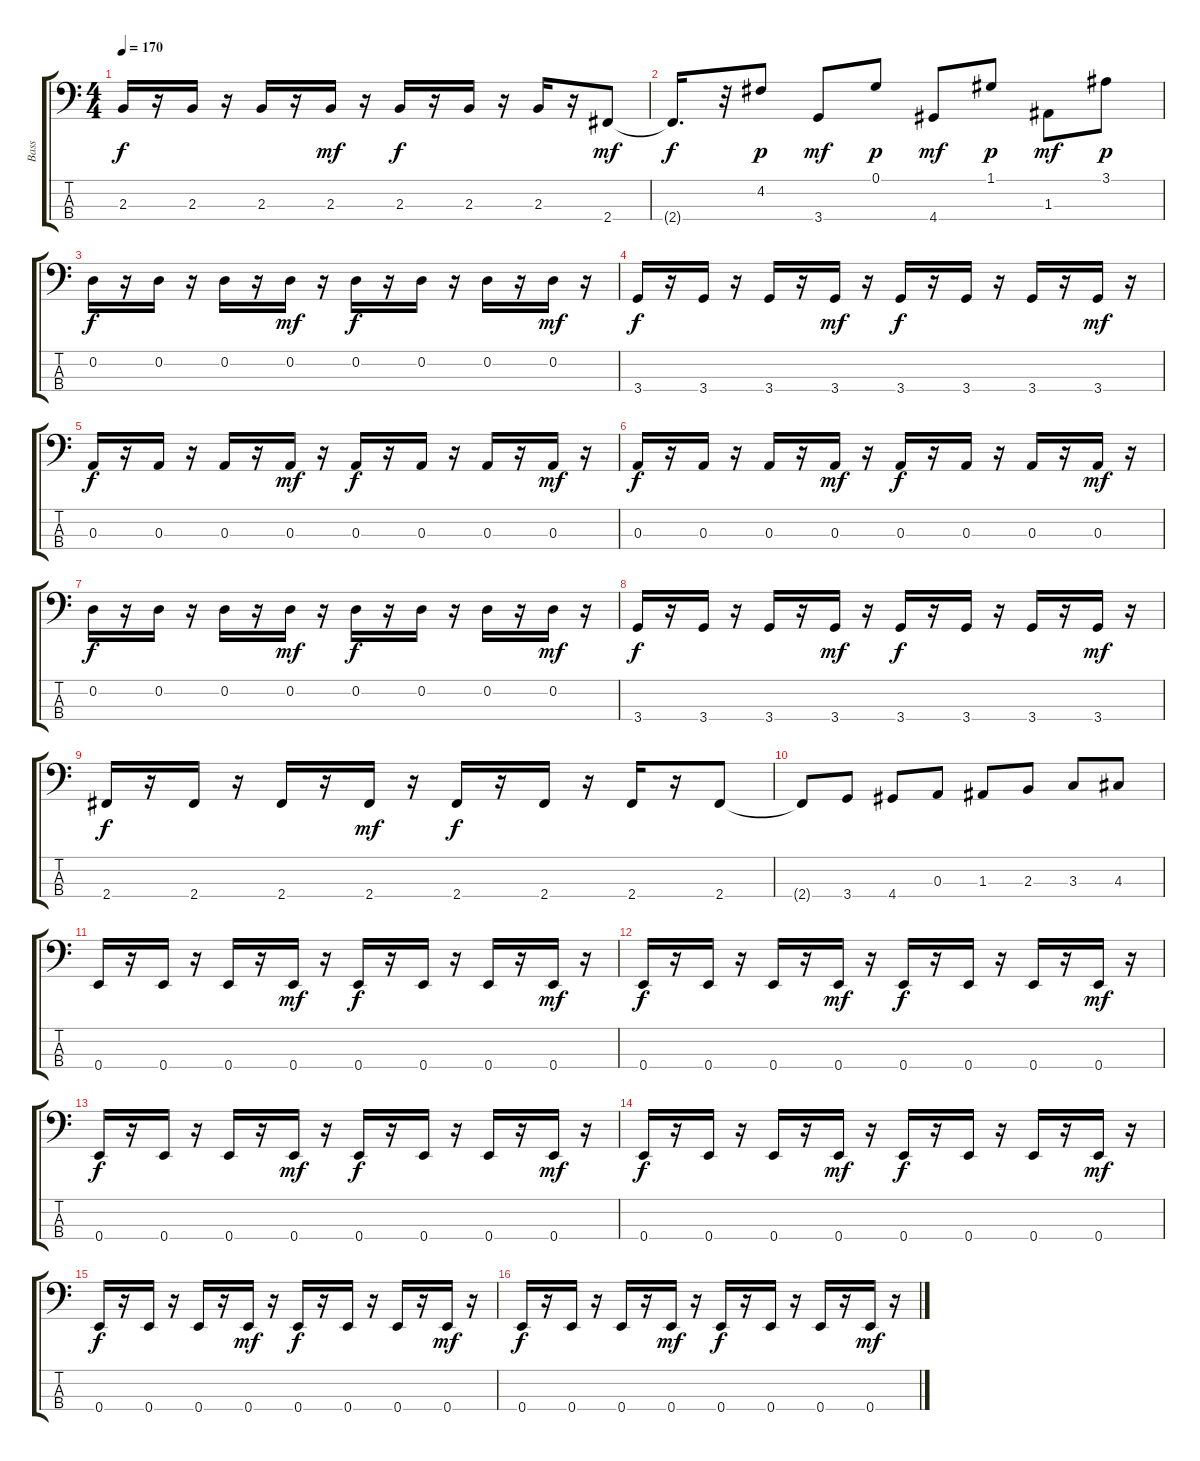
\track ("Bass" "Bass") {instrument electricbassfinger}
\staff {score tabs}
\tuning (G2 D2 A1 E1) {hide}
\ts (4 4)
\tempo 170
\clef f4
\ks c
2.3.16{dy f} r.16 2.3.16 r.16 2.3.16 r.16 2.3.16{dy mf} r.16 2.3.16{dy f} r.16 2.3.16 r.16 2.3.16 r.16 2.4.8{dy mf} |
2.4{t}.16{d dy f} r.32 4.2.8{dy p} 3.4.8{dy mf} 0.1.8{dy p} 4.4.8{dy mf} 1.1.8{dy p} 1.3.8{dy mf} 3.1.8{dy p} |
0.2.16{dy f} r.16 0.2.16 r.16 0.2.16 r.16 0.2.16{dy mf} r.16 0.2.16{dy f} r.16 0.2.16 r.16 0.2.16 r.16 0.2.16{dy mf} r.16 |
3.4.16{dy f} r.16 3.4.16 r.16 3.4.16 r.16 3.4.16{dy mf} r.16 3.4.16{dy f} r.16 3.4.16 r.16 3.4.16 r.16 3.4.16{dy mf} r.16 |
0.3.16{dy f} r.16 0.3.16 r.16 0.3.16 r.16 0.3.16{dy mf} r.16 0.3.16{dy f} r.16 0.3.16 r.16 0.3.16 r.16 0.3.16{dy mf} r.16 |
0.3.16{dy f} r.16 0.3.16 r.16 0.3.16 r.16 0.3.16{dy mf} r.16 0.3.16{dy f} r.16 0.3.16 r.16 0.3.16 r.16 0.3.16{dy mf} r.16 |
0.2.16{dy f} r.16 0.2.16 r.16 0.2.16 r.16 0.2.16{dy mf} r.16 0.2.16{dy f} r.16 0.2.16 r.16 0.2.16 r.16 0.2.16{dy mf} r.16 |
3.4.16{dy f} r.16 3.4.16 r.16 3.4.16 r.16 3.4.16{dy mf} r.16 3.4.16{dy f} r.16 3.4.16 r.16 3.4.16 r.16 3.4.16{dy mf} r.16 |
2.4.16{dy f} r.16 2.4.16 r.16 2.4.16 r.16 2.4.16{dy mf} r.16 2.4.16{dy f} r.16 2.4.16 r.16 2.4.16 r.16 2.4.8 |
2.4{t}.8 3.4.8 4.4.8 0.3.8 1.3.8 2.3.8 3.3.8 4.3.8 |
0.4.16 r.16 0.4.16 r.16 0.4.16 r.16 0.4.16{dy mf} r.16 0.4.16{dy f} r.16 0.4.16 r.16 0.4.16 r.16 0.4.16{dy mf} r.16 |
0.4.16{dy f} r.16 0.4.16 r.16 0.4.16 r.16 0.4.16{dy mf} r.16 0.4.16{dy f} r.16 0.4.16 r.16 0.4.16 r.16 0.4.16{dy mf} r.16 |
0.4.16{dy f} r.16 0.4.16 r.16 0.4.16 r.16 0.4.16{dy mf} r.16 0.4.16{dy f} r.16 0.4.16 r.16 0.4.16 r.16 0.4.16{dy mf} r.16 |
0.4.16{dy f} r.16 0.4.16 r.16 0.4.16 r.16 0.4.16{dy mf} r.16 0.4.16{dy f} r.16 0.4.16 r.16 0.4.16 r.16 0.4.16{dy mf} r.16 |
0.4.16{dy f} r.16 0.4.16 r.16 0.4.16 r.16 0.4.16{dy mf} r.16 0.4.16{dy f} r.16 0.4.16 r.16 0.4.16 r.16 0.4.16{dy mf} r.16 |
0.4.16{dy f} r.16 0.4.16 r.16 0.4.16 r.16 0.4.16{dy mf} r.16 0.4.16{dy f} r.16 0.4.16 r.16 0.4.16 r.16 0.4.16{dy mf} r.16
